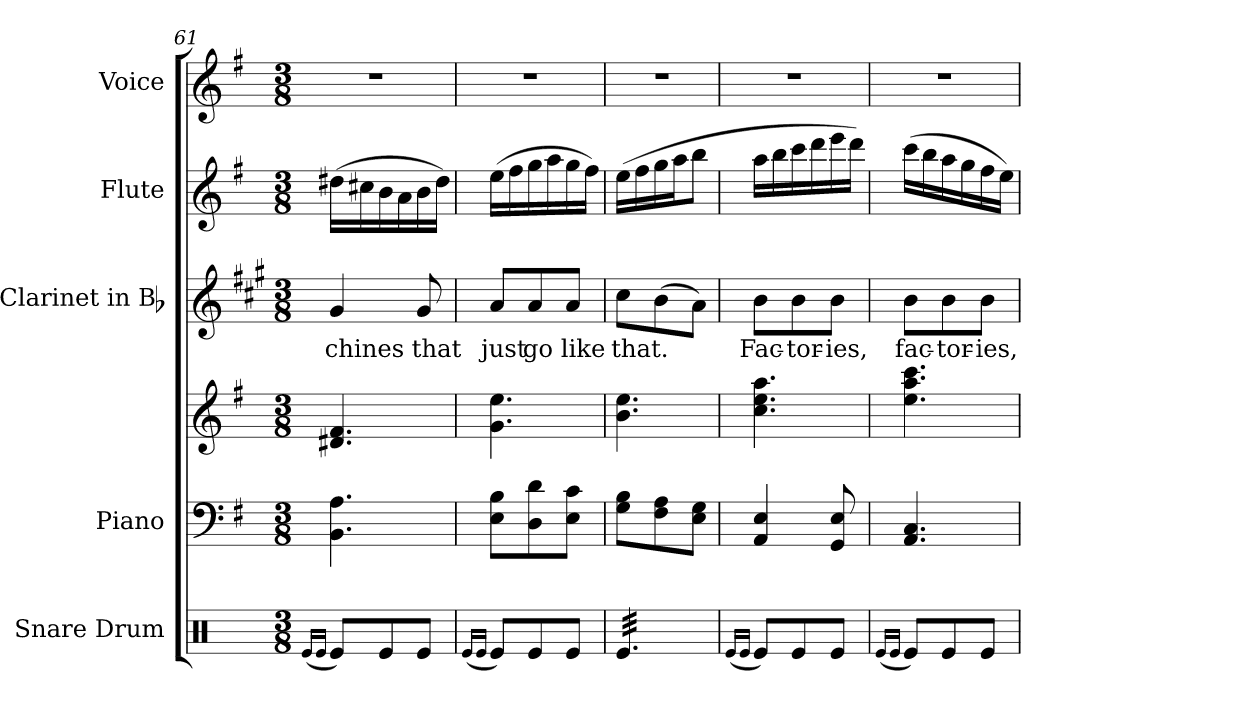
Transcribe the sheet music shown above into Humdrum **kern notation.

**kern	**kern	**kern	**kern	**text	**kern	**kern
*part5	*part4	*part4	*part3	*part3	*part2	*part1
*staff6	*staff5	*staff4	*staff3	*staff3	*staff2	*staff1
*I"Snare Drum	*I"Piano	*	*I"Clarinet in Bb	*	*I"Flute	*I"Voice
*I'S. D.	*I'Pno.	*	*I'Cl.	*	*I'Fl.	*I'Voice
*clefX	*clefF4	*clefG2	*clefG2	*	*clefG2	*clefG2
*	*	*	*ITrd1c2	*	*	*
*k[]	*k[f#]	*k[f#]	*k[f#]	*	*k[f#]	*k[f#]
*C:	*G:	*G:	*G:	*	*G:	*G:
*M3/8	*M3/8	*M3/8	*M3/8	*	*M3/8	*M3/8
=61	=61	=61	=61	=61	=61	=61
(16qRei/LL	.	.	.	.	.	.
16qRei/JJ	.	.	.	.	.	.
!	!	!	!	!LO:LY:b:color=#000000	!	!LO:N:vis=1
8Rei/L)	4.BBi\ 4.Ai	4.d#Xi/ 4.f#i	4f#i/	-chines	(16dd#Xi\LL	4.r
.	.	.	.	.	16cc#Xi\	.
8Rei/	.	.	.	.	16bi\	.
.	.	.	.	.	16ai\	.
!	!	!	!	!LO:LY:b:color=#000000	!	!
8Rei/J	.	.	8f#i/	that	16bi\	.
.	.	.	.	.	16dd#i\JJ)	.
=62	=62	=62	=62	=62	=62	=62
(16qRei/LL	.	.	.	.	.	.
16qRei/JJ	.	.	.	.	.	.
!	!	!	!	!LO:LY:b:color=#000000	!	!LO:N:vis=1
8Rei/L)	8Ei\ 8BiL	4.gi\ 4.eei	8gi/L	just	(16eei\LL	4.r
.	.	.	.	.	16ff#i\	.
!	!	!	!	!LO:LY:b:color=#000000	!	!
8Rei/	8Di\ 8di	.	8gi/	go	16ggi\	.
.	.	.	.	.	16aai\	.
!	!	!	!	!LO:LY:b:color=#000000	!	!
8Rei/J	8Ei\ 8ciJ	.	8gi/J	like	16ggi\	.
.	.	.	.	.	16ff#i\JJ)	.
=63	=63	=63	=63	=63	=63	=63
!	!	!	!	!LO:LY:b:color=#000000	!	!LO:N:vis=1
*tremolo	*	*	*	*	*	*
32Rei/LLL	8Gi\ 8BiL	4.bi\ 4.eei	8bi\L	that.	(16eei\LL	4.r
32Rei/	.	.	.	.	.	.
32Rei/	.	.	.	.	16ff#i\	.
32Rei/	.	.	.	.	.	.
32Rei/	8F#i\ 8Ai	.	(8ai\	.	16ggi\	.
32Rei/	.	.	.	.	.	.
32Rei/	.	.	.	.	16aai\J	.
32Rei/	.	.	.	.	.	.
32Rei/	8Ei\ 8GiJ	.	8gi\J)	.	8bbi\J	.
32Rei/	.	.	.	.	.	.
32Rei/	.	.	.	.	.	.
32Rei/JJJ	.	.	.	.	.	.
*Xtremolo	*	*	*	*	*	*
!!LO:LB:g=z
=64	=64	=64	=64	=64	=64	=64
(16qRei/LL	.	.	.	.	.	.
16qRei/JJ	.	.	.	.	.	.
!	!	!	!	!LO:LY:b:color=#000000	!	!LO:N:vis=1
8Rei/L)	4AAi/ 4Ei	4.cci\ 4.eei 4.aai	8ai\L	Fac-	16aai\LL	4.r
.	.	.	.	.	16bbi\	.
!	!	!	!	!LO:LY:b:color=#000000	!	!
8Rei/	.	.	8ai\	-tor-	16ccci\	.
.	.	.	.	.	16dddi\	.
!	!	!	!	!LO:LY:b:color=#000000	!	!
8Rei/J	8GGi/ 8Ei	.	8ai\J	-ies,	16eeei\	.
.	.	.	.	.	16dddi\JJ)	.
=65	=65	=65	=65	=65	=65	=65
(16qRei/LL	.	.	.	.	.	.
16qRei/JJ	.	.	.	.	.	.
!	!	!	!	!LO:LY:b:color=#000000	!	!LO:N:vis=1
8Rei/L)	4.AAi/ 4.Ci	4.eei\ 4.aai 4.ccci	8ai\L	fac-	(16ccci\LL	4.r
.	.	.	.	.	16bbi\	.
!	!	!	!	!LO:LY:b:color=#000000	!	!
8Rei/	.	.	8ai\	-tor-	16aai\	.
.	.	.	.	.	16ggi\	.
!	!	!	!	!LO:LY:b:color=#000000	!	!
8Rei/J	.	.	8ai\J	-ies,	16ff#i\	.
.	.	.	.	.	16eei\JJ)	.
=	=	=	=	=	=	=
*-	*-	*-	*-	*-	*-	*-
